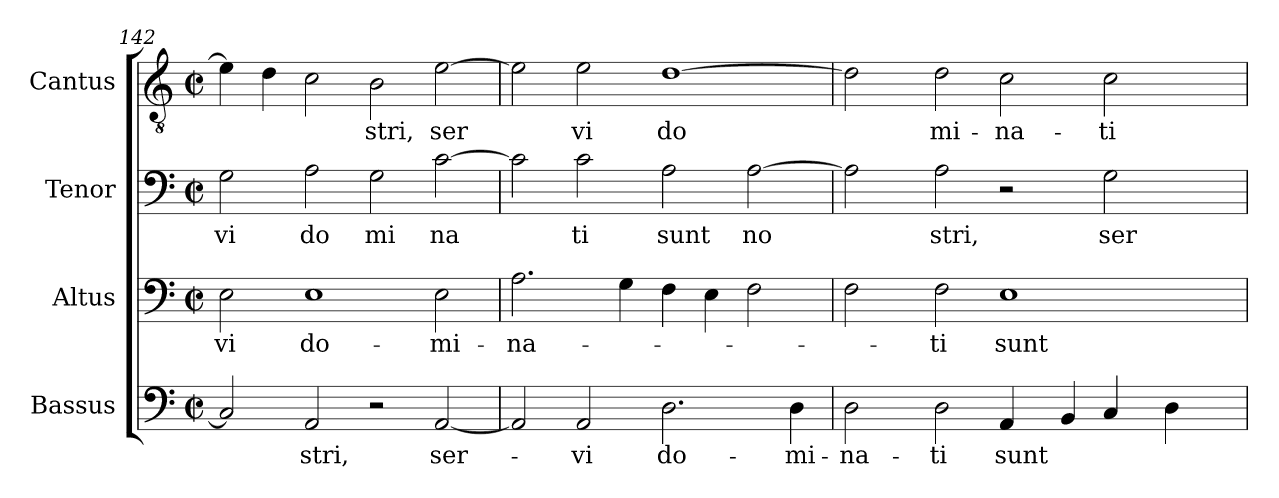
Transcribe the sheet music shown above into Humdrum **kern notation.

**kern	**text	**kern	**text	**kern	**text	**kern	**text
*part4	*part4	*part3	*part3	*part2	*part2	*part1	*part1
*staff4	*staff4	*staff3	*staff3	*staff2	*staff2	*staff1	*staff1
*I"Bassus	*	*I"Altus	*	*I"Tenor	*	*I"Cantus	*
*clefF4	*	*clefF4	*	*clefF4	*	*clefGv2	*
*	*	*	*	*	*	*k[]	*
*	*	*	*	*	*	*C:	*
*M2/2	*	*M2/2	*	*M2/2	*	*M2/2	*
*met(c|)	*	*met(c|)	*	*met(c|)	*	*met(c|)	*
=142	=142	=142	=142	=142	=142	=142	=142
!	!	!	!LO:LY:b:cj	!	!LO:LY:b:cj	!	!
2C/]	.	2E\	-vi	2G\	vi	4e\]	.
.	.	.	.	.	.	4d\	.
!	!LO:LY:b:cj	!	!LO:LY:b:cj	!	!LO:LY:b:cj	!	!
2AA/	-stri,	1E	do-	2A\	do	2c\	.
!	!	!	!	!	!LO:LY:b:cj	!	!LO:LY:b:cj
2r	.	.	.	2G\	mi	2B\	stri,
!	!LO:LY:b	!	!LO:LY:b:cj	!	!LO:LY:b:cj	!	!LO:LY:b
[<2AA/	ser-	2E\	-mi-	[>2c\	na	[>2e\	ser
=143	=143	=143	=143	=143	=143	=143	=143
!	!	!	!LO:LY:b:cj	!	!	!	!
2AA/]	.	2.A\	-na-	2c\]	.	2e\]	.
!	!LO:LY:b:cj	!	!	!	!LO:LY:b:cj	!	!LO:LY:b:cj
2AA/	-vi	.	.	2c\	ti	2e\	vi
.	.	4G\	.	.	.	.	.
!	!LO:LY:b:cj	!	!	!	!LO:LY:b:cj	!	!LO:LY:b:cj
2.D\	do-	4F\	.	2A\	sunt	[<1d	do
.	.	4E\	.	.	.	.	.
!	!	!	!	!	!LO:LY:b:cj	!	!
.	.	2F\	.	[>2A\	no	.	.
!	!LO:LY:b:cj	!	!	!	!	!	!
4D\	-mi-	.	.	.	.	.	.
!!LO:LB:g=z
=144	=144	=144	=144	=144	=144	=144	=144
!	!LO:LY:b:cj	!	!	!	!	!	!
*	*	*^	*	*	*	*^	*
2D\	-na-	2F\	16ryy	.	2A\]	.	2d\]	32.ryy	.
.	.	.	.	.	.	.	.	1ryy	.
.	.	.	64ryy	.	.	.	.	.	.
.	.	.	1ryy	.	.	.	.	.	.
!	!LO:LY:b:cj	!	!	!LO:LY:b:cj	!	!LO:LY:b:cj	!	!	!LO:LY:b:cj
2D\	-ti	2F\	.	-ti	2A\	stri,	2d\	.	mi-
!	!LO:LY:b	!	!	!LO:LY:b:cj	!	!	!	!	!LO:LY:b:cj
4AA/	sunt	1E	.	sunt	2r	.	2c\	.	-na-
.	.	.	.	.	.	.	.	2ryy	.
.	.	.	2ryy	.	.	.	.	.	.
4BB/	.	.	.	.	.	.	.	.	.
!	!	!	!	!	!	!LO:LY:b:cj	!	!	!LO:LY:b:cj
4C/	.	.	.	.	2G\	ser	2c\	.	-ti
.	.	.	.	.	.	.	.	4ryy	.
.	.	.	4ryy	.	.	.	.	.	.
4D\	.	.	.	.	.	.	.	.	.
.	.	.	.	.	.	.	.	8ryy	.
.	.	.	8ryy	.	.	.	.	.	.
.	.	.	.	.	.	.	.	16ryy	.
.	.	.	32.ryy	.	.	.	.	.	.
.	.	.	.	.	.	.	.	64ryy	.
*	*	*v	*v	*	*	*	*v	*v	*
=	=	=	=	=	=	=	=
*-	*-	*-	*-	*-	*-	*-	*-
